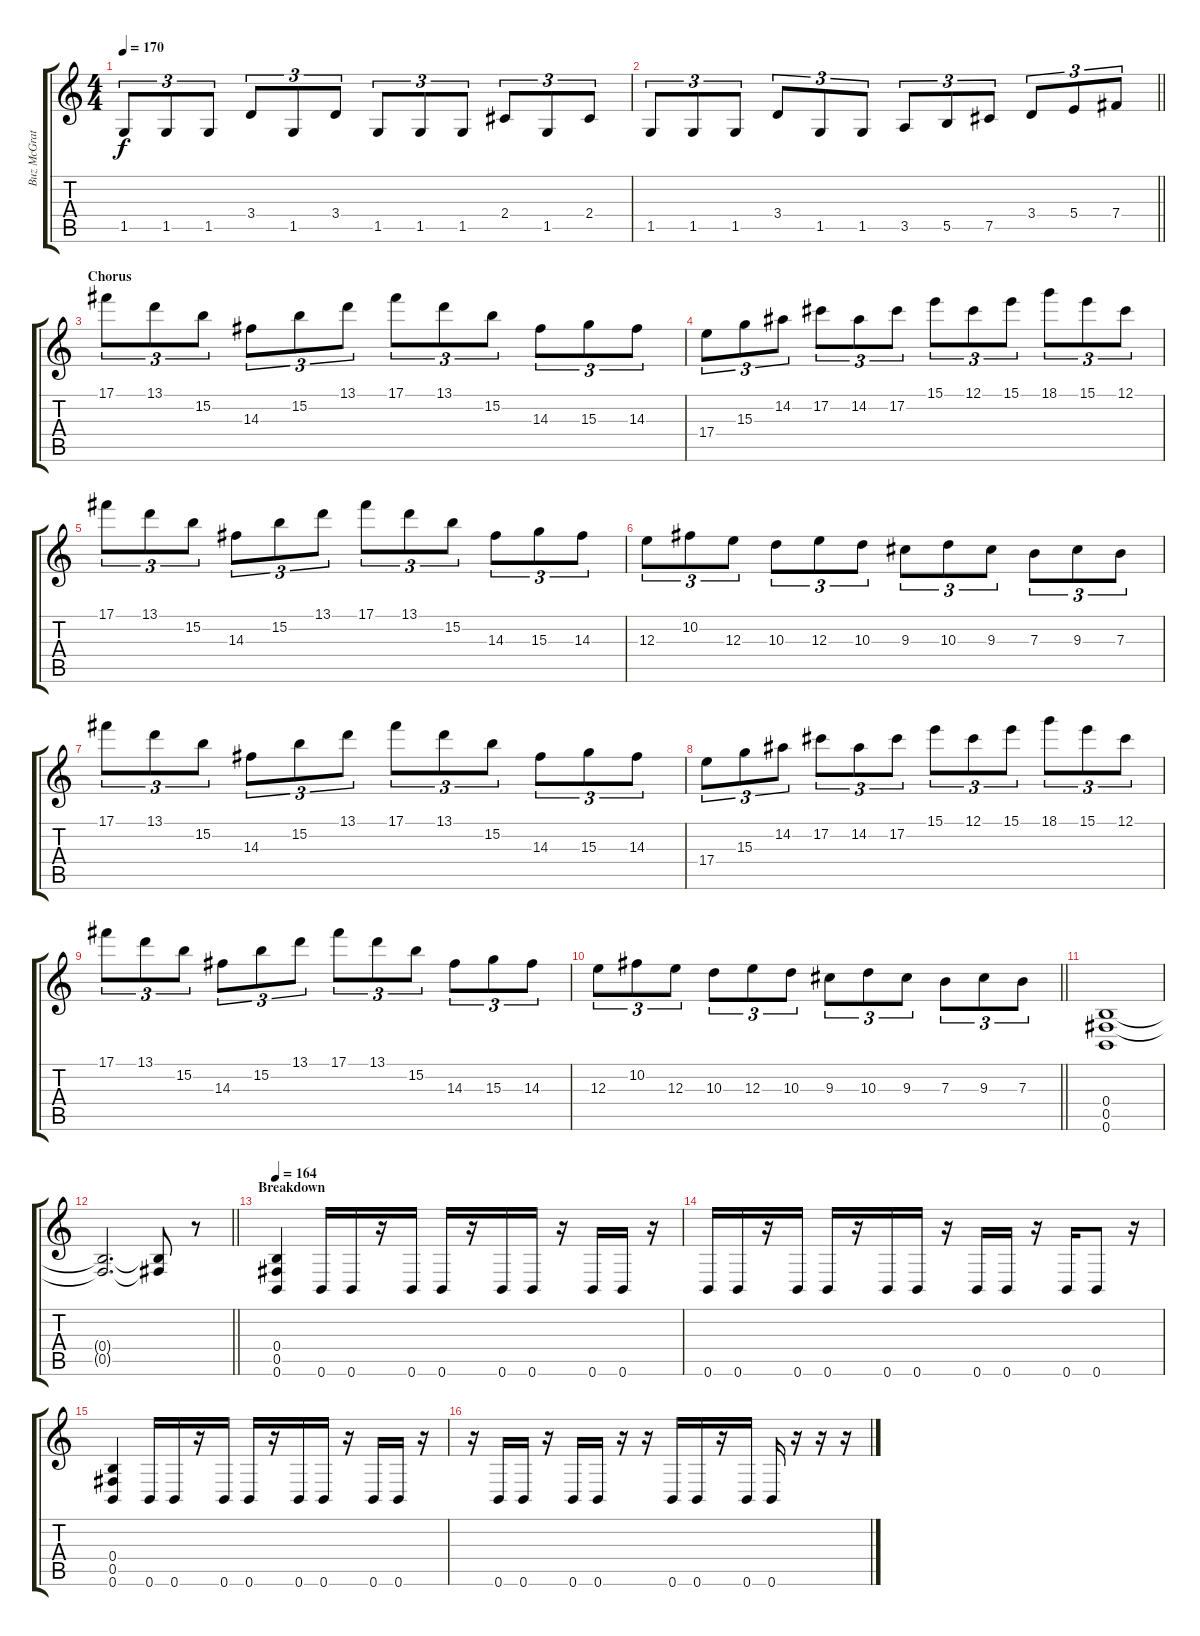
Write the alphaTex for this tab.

\track ("Buz McGrath" "Buz McGrat") {instrument overdrivenguitar}
\staff {score tabs}
\tuning (Db4 Ab3 E3 B2 Gb2 B1) {hide}
\ts (4 4)
\tempo 170
\clef g2
\ks c
1.5.8{tu (3 2) dy f} 1.5.8{tu (3 2)} 1.5.8{tu (3 2)} 3.4.8{tu (3 2)} 1.5.8{tu (3 2)} 3.4.8{tu (3 2)} 1.5.8{tu (3 2)} 1.5.8{tu (3 2)} 1.5.8{tu (3 2)} 2.4.8{tu (3 2)} 1.5.8{tu (3 2)} 2.4.8{tu (3 2)} |
\barLineRight lightlight
1.5.8{tu (3 2)} 1.5.8{tu (3 2)} 1.5.8{tu (3 2)} 3.4.8{tu (3 2)} 1.5.8{tu (3 2)} 1.5.8{tu (3 2)} 3.5.8{tu (3 2)} 5.5.8{tu (3 2)} 7.5.8{tu (3 2)} 3.4.8{tu (3 2)} 5.4.8{tu (3 2)} 7.4.8{tu (3 2)} |
\section ("" "Chorus")
17.1.8{tu (3 2)} 13.1.8{tu (3 2)} 15.2.8{tu (3 2)} 14.3.8{tu (3 2)} 15.2.8{tu (3 2)} 13.1.8{tu (3 2)} 17.1.8{tu (3 2)} 13.1.8{tu (3 2)} 15.2.8{tu (3 2)} 14.3.8{tu (3 2)} 15.3.8{tu (3 2)} 14.3.8{tu (3 2)} |
17.4.8{tu (3 2)} 15.3.8{tu (3 2)} 14.2.8{tu (3 2)} 17.2.8{tu (3 2)} 14.2.8{tu (3 2)} 17.2.8{tu (3 2)} 15.1.8{tu (3 2)} 12.1.8{tu (3 2)} 15.1.8{tu (3 2)} 18.1.8{tu (3 2)} 15.1.8{tu (3 2)} 12.1.8{tu (3 2)} |
17.1.8{tu (3 2)} 13.1.8{tu (3 2)} 15.2.8{tu (3 2)} 14.3.8{tu (3 2)} 15.2.8{tu (3 2)} 13.1.8{tu (3 2)} 17.1.8{tu (3 2)} 13.1.8{tu (3 2)} 15.2.8{tu (3 2)} 14.3.8{tu (3 2)} 15.3.8{tu (3 2)} 14.3.8{tu (3 2)} |
12.3.8{tu (3 2)} 10.2.8{tu (3 2)} 12.3.8{tu (3 2)} 10.3.8{tu (3 2)} 12.3.8{tu (3 2)} 10.3.8{tu (3 2)} 9.3.8{tu (3 2)} 10.3.8{tu (3 2)} 9.3.8{tu (3 2)} 7.3.8{tu (3 2)} 9.3.8{tu (3 2)} 7.3.8{tu (3 2)} |
17.1.8{tu (3 2)} 13.1.8{tu (3 2)} 15.2.8{tu (3 2)} 14.3.8{tu (3 2)} 15.2.8{tu (3 2)} 13.1.8{tu (3 2)} 17.1.8{tu (3 2)} 13.1.8{tu (3 2)} 15.2.8{tu (3 2)} 14.3.8{tu (3 2)} 15.3.8{tu (3 2)} 14.3.8{tu (3 2)} |
17.4.8{tu (3 2)} 15.3.8{tu (3 2)} 14.2.8{tu (3 2)} 17.2.8{tu (3 2)} 14.2.8{tu (3 2)} 17.2.8{tu (3 2)} 15.1.8{tu (3 2)} 12.1.8{tu (3 2)} 15.1.8{tu (3 2)} 18.1.8{tu (3 2)} 15.1.8{tu (3 2)} 12.1.8{tu (3 2)} |
17.1.8{tu (3 2)} 13.1.8{tu (3 2)} 15.2.8{tu (3 2)} 14.3.8{tu (3 2)} 15.2.8{tu (3 2)} 13.1.8{tu (3 2)} 17.1.8{tu (3 2)} 13.1.8{tu (3 2)} 15.2.8{tu (3 2)} 14.3.8{tu (3 2)} 15.3.8{tu (3 2)} 14.3.8{tu (3 2)} |
\barLineRight lightlight
12.3.8{tu (3 2)} 10.2.8{tu (3 2)} 12.3.8{tu (3 2)} 10.3.8{tu (3 2)} 12.3.8{tu (3 2)} 10.3.8{tu (3 2)} 9.3.8{tu (3 2)} 10.3.8{tu (3 2)} 9.3.8{tu (3 2)} 7.3.8{tu (3 2)} 9.3.8{tu (3 2)} 7.3.8{tu (3 2)} |
(0.4 0.5 0.6).1 |
\barLineRight lightlight
(0.4{t} 0.5{t}).2{d} (0.4{t} 0.5{t}).8 r.8 |
\section ("" "Breakdown")
\tempo 164
(0.4 0.5 0.6).4 0.6.16 0.6.16 r.16 0.6.16 0.6.16 r.16 0.6.16 0.6.16 r.16 0.6.16 0.6.16 r.16 |
0.6.16 0.6.16 r.16 0.6.16 0.6.16 r.16 0.6.16 0.6.16 r.16 0.6.16 0.6.16 r.16 0.6.16 0.6.8 r.16 |
(0.4 0.5 0.6).4 0.6.16 0.6.16 r.16 0.6.16 0.6.16 r.16 0.6.16 0.6.16 r.16 0.6.16 0.6.16 r.16 |
r.16 0.6.16 0.6.16 r.16 0.6.16 0.6.16 r.16 r.16 0.6.16 0.6.16 r.16 0.6.16 0.6.16 r.16 r.16 r.16
